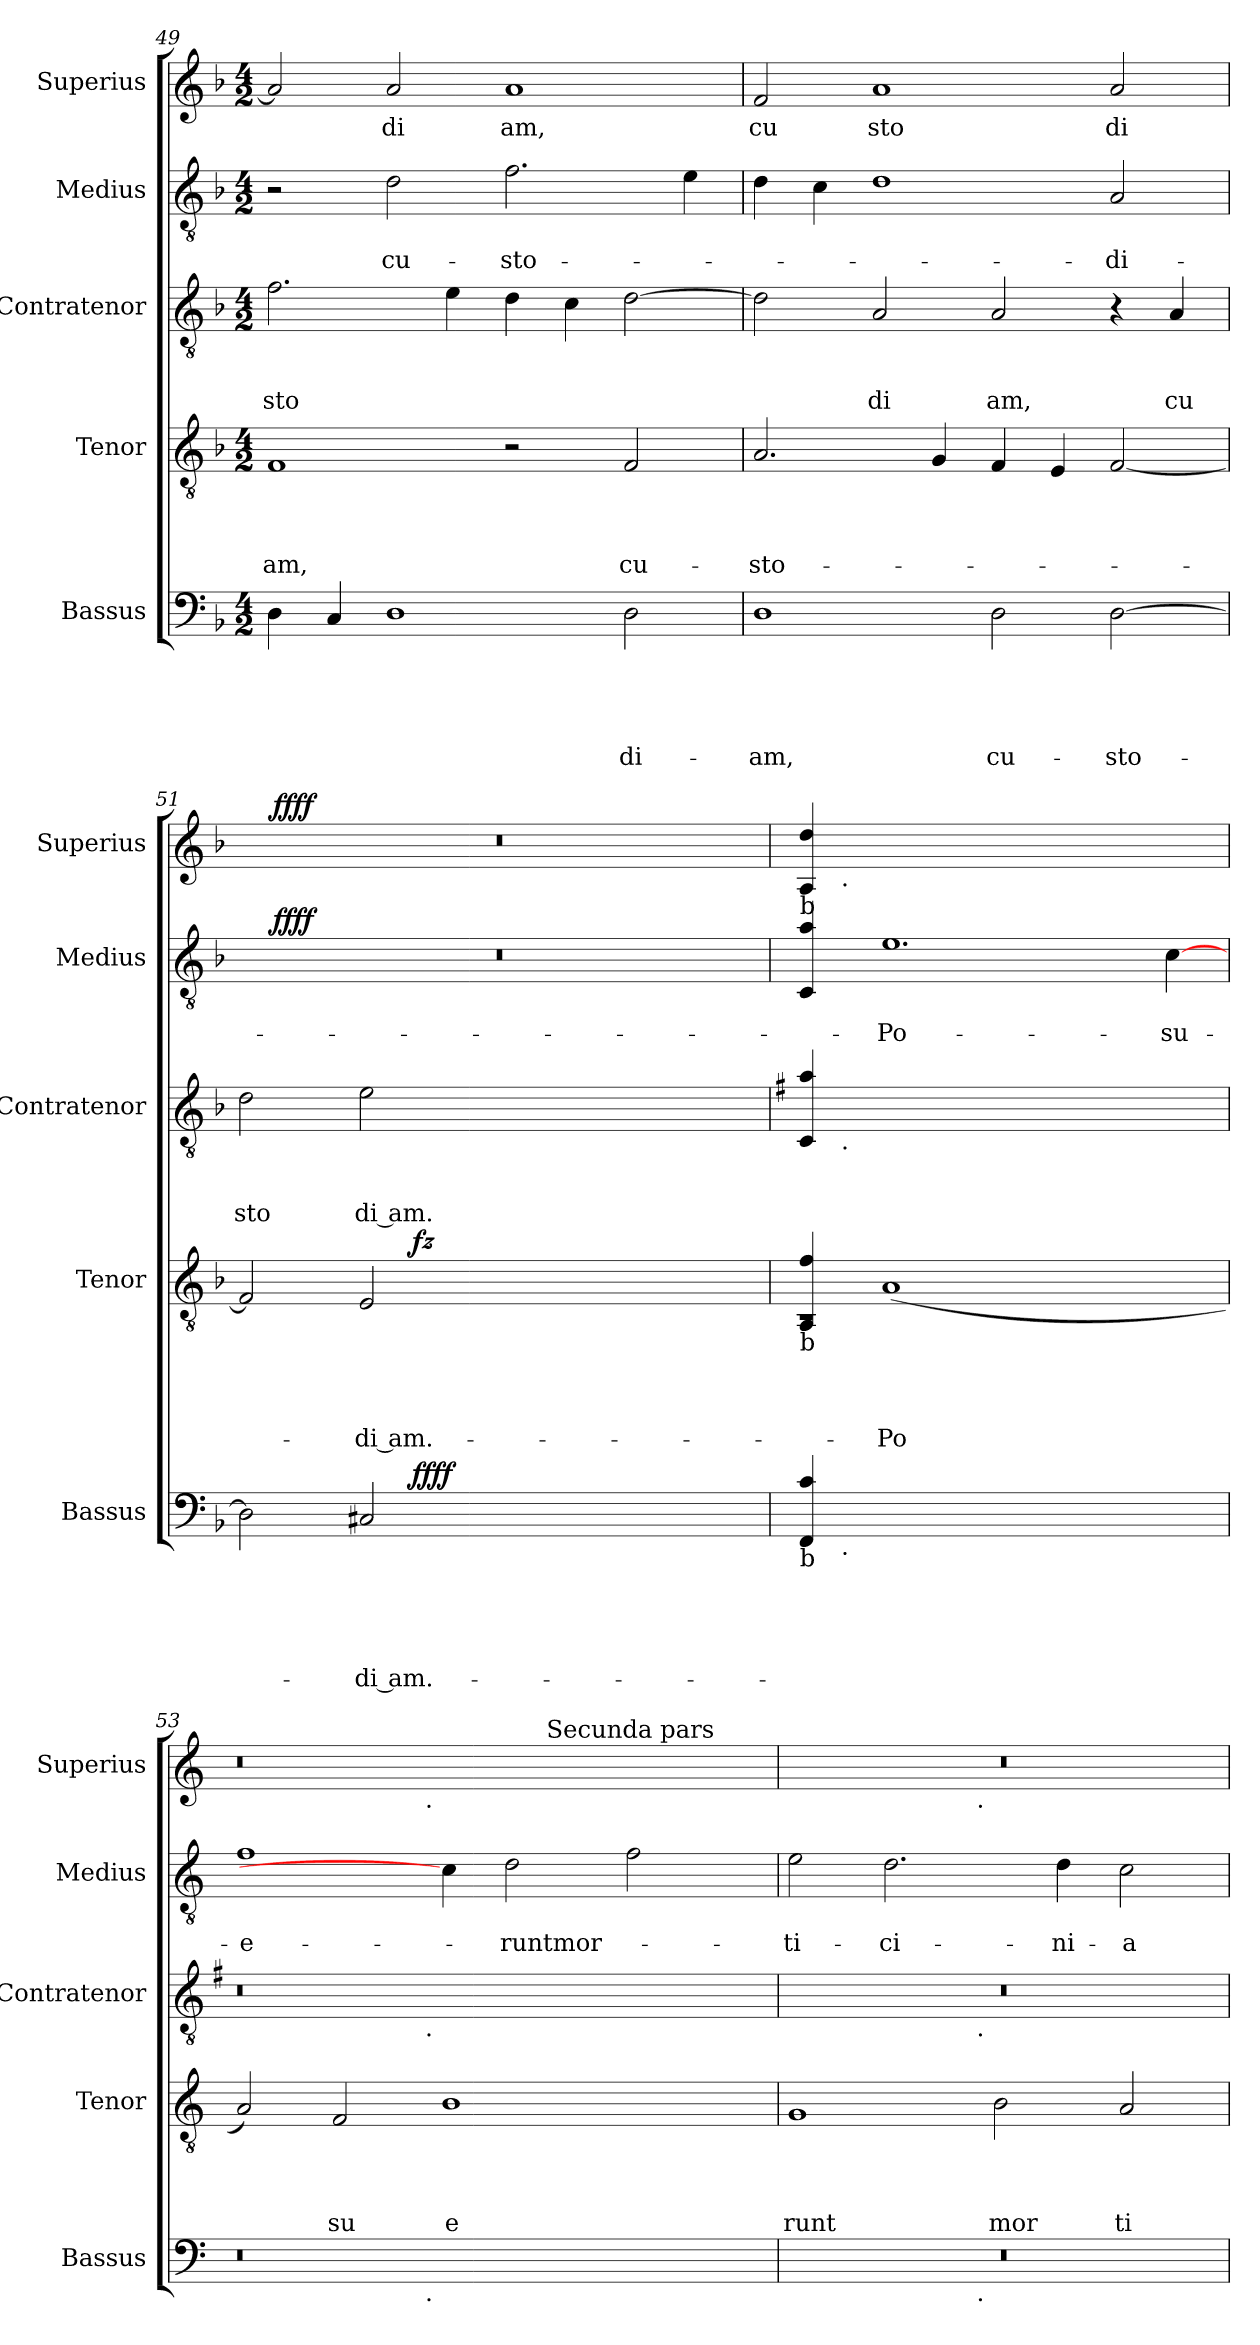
**kern	**text	**text	**text	**text	**text	**dynam	**kern	**text	**text	**text	**text	**dynam	**kern	**text	**text	**text	**kern	**text	**text	**dynam	**kern	**text	**dynam
*part5	*part5	*part5	*part5	*part5	*part5	*part5	*part4	*part4	*part4	*part4	*part4	*part4	*part3	*part3	*part3	*part3	*part2	*part2	*part2	*part2	*part1	*part1	*part1
*staff5	*staff5	*staff5	*staff5	*staff5	*staff5	*staff5	*staff4	*staff4	*staff4	*staff4	*staff4	*staff4	*staff3	*staff3	*staff3	*staff3	*staff2	*staff2	*staff2	*staff2	*staff1	*staff1	*staff1
*I"Bassus	*	*	*	*	*	*	*I"Tenor	*	*	*	*	*	*I"Contratenor	*	*	*	*I"Medius	*	*	*	*I"Superius	*	*
*I'Bassus	*	*	*	*	*	*	*I'Tenor	*	*	*	*	*	*I'Contratenor	*	*	*	*I'Medius	*	*	*	*I'Superius	*	*
*clefF4	*	*	*	*	*	*	*clefGv2	*	*	*	*	*	*clefGv2	*	*	*	*clefGv2	*	*	*	*clefG2	*	*
*k[b-]	*	*	*	*	*	*	*k[b-]	*	*	*	*	*	*k[b-]	*	*	*	*k[b-]	*	*	*	*k[b-]	*	*
*F:	*	*	*	*	*	*	*F:	*	*	*	*	*	*F:	*	*	*	*F:	*	*	*	*F:	*	*
*M4/2	*	*	*	*	*	*	*M4/2	*	*	*	*	*	*M4/2	*	*	*	*M4/2	*	*	*	*M4/2	*	*
=49	=49	=49	=49	=49	=49	=49	=49	=49	=49	=49	=49	=49	=49	=49	=49	=49	=49	=49	=49	=49	=49	=49	=49
!	!	!	!	!	!	!	!	!	!	!	!LO:LY:b	!	!	!	!	!LO:LY:b	!	!	!	!	!	!	!
4D\	.	.	.	.	.	.	1F	.	.	.	-am,	.	2.f\	.	.	sto	2r	.	.	.	2a/]	.	.
4C/	.	.	.	.	.	.	.	.	.	.	.	.	.	.	.	.	.	.	.	.	.	.	.
!	!	!	!	!	!	!	!	!	!	!	!	!	!	!	!	!	!	!	!LO:LY:b	!	!	!LO:LY:b	!
1D	.	.	.	.	.	.	.	.	.	.	.	.	.	.	.	.	2d\	.	cu-	.	2a/	di	.
.	.	.	.	.	.	.	.	.	.	.	.	.	4e\	.	.	.	.	.	.	.	.	.	.
!	!	!	!	!	!	!	!	!	!	!	!	!	!	!	!	!	!	!	!LO:LY:b	!	!	!LO:LY:b	!
.	.	.	.	.	.	.	2r	.	.	.	.	.	4d\	.	.	.	2.f\	.	-sto-	.	1a	am,	.
.	.	.	.	.	.	.	.	.	.	.	.	.	4c\	.	.	.	.	.	.	.	.	.	.
!	!	!	!	!	!LO:LY:b	!	!	!	!	!	!LO:LY:b	!	!	!	!	!	!	!	!	!	!	!	!
2D\	.	.	.	.	-di-	.	2F/	.	.	.	cu-	.	[>2d\	.	.	.	.	.	.	.	.	.	.
.	.	.	.	.	.	.	.	.	.	.	.	.	.	.	.	.	4e\	.	.	.	.	.	.
=50	=50	=50	=50	=50	=50	=50	=50	=50	=50	=50	=50	=50	=50	=50	=50	=50	=50	=50	=50	=50	=50	=50	=50
!	!	!	!	!	!LO:LY:b	!	!	!	!	!	!LO:LY:b	!	!	!	!	!	!	!	!	!	!	!LO:LY:b	!
1D	.	.	.	.	-am,	.	2.A/	.	.	.	-sto-	.	2d\]	.	.	.	4d\	.	.	.	2f/	cu	.
.	.	.	.	.	.	.	.	.	.	.	.	.	.	.	.	.	4c\	.	.	.	.	.	.
!	!	!	!	!	!	!	!	!	!	!	!	!	!	!	!	!LO:LY:b	!	!	!	!	!	!LO:LY:b	!
.	.	.	.	.	.	.	.	.	.	.	.	.	2A/	.	.	di	1d	.	.	.	1a	sto	.
.	.	.	.	.	.	.	4G/	.	.	.	.	.	.	.	.	.	.	.	.	.	.	.	.
!	!	!	!	!	!LO:LY:b	!	!	!	!	!	!	!	!	!	!	!LO:LY:b	!	!	!	!	!	!	!
2D\	.	.	.	.	cu-	.	4F/	.	.	.	.	.	2A/	.	.	am,	.	.	.	.	.	.	.
.	.	.	.	.	.	.	4E/	.	.	.	.	.	.	.	.	.	.	.	.	.	.	.	.
!	!	!	!	!	!LO:LY:b	!	!	!	!	!	!	!	!	!	!	!	!	!	!LO:LY:b	!	!	!LO:LY:b	!
[>2D\	.	.	.	.	-sto-	.	[<2F/	.	.	.	.	.	4r	.	.	.	2A/	.	-di-	.	2a/	di	.
!	!	!	!	!	!	!	!	!	!	!	!	!	!	!	!	!LO:LY:b	!	!	!	!	!	!	!
.	.	.	.	.	.	.	.	.	.	.	.	.	4A/	.	.	cu	.	.	.	.	.	.	.
=51	=51	=51	=51	=51	=51	=51	=51	=51	=51	=51	=51	=51	=51	=51	=51	=51	=51	=51	=51	=51	=51	=51	=51
!	!	!	!	!	!	!	!	!	!	!	!	!	!	!	!	!	!	!	!	!	!LO:TX:b:t=am.	!	!
!	!	!	!	!	!	!	!	!	!	!	!	!	!	!	!	!	!LO:TX:b:t=am.	!	!	!	!	!	!
!	!	!	!	!	!	!	!	!	!	!	!	!	!	!	!	!LO:LY:b	!	!	!	!	!	!	!
*^	*	*	*	*	*	*	*^	*	*	*	*	*	*	*	*	*	*^	*	*	*	*^	*	*
2D\]	2ryy	.	.	.	.	.	.	2F/]	2ryy	.	.	.	.	.	2d\	.	.	sto	0r	16.ryy	.	.	.	0r	16.ryy	.	.
!	!	!	!	!	!	!	!	!	!	!	!	!	!	!	!	!	!	!	!	!	!	!	!LO:DY:b	!	!	!	!LO:DY:b
.	.	.	.	.	.	.	.	.	.	.	.	.	.	.	.	.	.	.	.	1ryy	.	.	ffff	.	1ryy	.	ffff
!	!	!	!	!	!	!LO:LY:b	!	!	!	!	!	!	!LO:LY:b	!	!	!	!	!LO:LY:b	!	!	!	!	!	!	!	!	!
2C#X/	8.ryy	.	.	.	.	-di am.-	.	2E/	8.ryy	.	.	.	-di am.-	.	2e\	.	.	di am.	.	.	.	.	.	.	.	.	.
!	!	!	!	!	!	!	!LO:DY:b	!	!	!	!	!	!	!LO:DY:b	!	!	!	!	!	!	!	!	!	!	!	!	!
.	1ryy	.	.	.	.	.	ffff	.	1ryy	.	.	.	.	fz	.	.	.	.	.	.	.	.	.	.	.	.	.
1ryy	.	.	.	.	.	.	.	1ryy	.	.	.	.	.	.	1ryy	.	.	.	.	.	.	.	.	.	.	.	.
.	.	.	.	.	.	.	.	.	.	.	.	.	.	.	.	.	.	.	.	2ryy	.	.	.	.	2ryy	.	.
.	.	.	.	.	.	.	.	.	.	.	.	.	.	.	.	.	.	.	.	4ryy	.	.	.	.	4ryy	.	.
.	4ryy	.	.	.	.	.	.	.	4ryy	.	.	.	.	.	.	.	.	.	.	.	.	.	.	.	.	.	.
.	.	.	.	.	.	.	.	.	.	.	.	.	.	.	.	.	.	.	.	8ryy	.	.	.	.	8ryy	.	.
.	16ryy	.	.	.	.	.	.	.	16ryy	.	.	.	.	.	.	.	.	.	.	.	.	.	.	.	.	.	.
.	.	.	.	.	.	.	.	.	.	.	.	.	.	.	.	.	.	.	.	32ryy	.	.	.	.	32ryy	.	.
*	*	*	*	*	*	*	*	*	*	*	*	*	*	*	*	*	*	*	*v	*v	*	*	*	*	*	*	*
!!LO:LB:g=z	!!
=52!	=52!	=52!	=52!	=52!	=52!	=52!	=52!	=52!	=52!	=52!	=52!	=52!	=52!	=52!	=52!	=52!	=52!	=52!	=52!	=52!	=52!	=52!	=52!	=52!	=52!	=52!
*k[]	*	*	*	*	*	*	*	*k[]	*	*	*	*	*	*	*k[f#]	*	*	*	*k[]	*	*	*	*k[]	*	*	*
*C:	*	*	*	*	*	*	*	*C:	*	*	*	*	*	*	*G:	*	*	*	*C:	*	*	*	*C:	*	*	*
*	*	*	*	*	*	*	*	*	*	*	*	*	*	*	*	*	*	*	*^	*	*	*	*	*	*	*
!	!	!	!	!	!	!	!	!	!	!	!	!	!	!	!	!	!	!	!	!	!	!	!	!LO:TX:b:t=b	!	!	!
!	!	!	!	!	!	!	!	!	!	!	!	!	!	!	!	!	!	!	!LO:TX:b:t=b	!	!	!	!	!	!	!	!
!	!	!	!	!	!	!	!	!	!	!	!	!	!	!	!LO:TX:b:t=b	!	!	!	!	!	!	!	!	!	!	!	!
!	!	!	!	!	!	!	!	!LO:TX:b:t=b	!	!	!	!	!	!	!	!	!	!	!	!	!	!	!	!	!	!	!
!LO:TX:b:t=b	!	!	!	!	!	!	!	!	!	!	!	!	!	!	!	!	!	!	!	!	!	!	!	!	!	!	!
!	!	!	!	!	!	!	!	!	!LO:N:vis=1	!	!	!	!	!	!	!	!	!	!	!	!	!	!	!	!	!	!
*	*	*	*	*	*	*	*	*	*	*	*	*	*	*	*^	*	*	*	*v	*v	*	*	*	*	*	*	*
4FF/ 4c/	8ryy	.	.	.	.	.	.	4AA/ 4f/	4rC	.	.	.	.	.	4C/ 4a/	8ryy	.	.	.	4C/ 4a/	.	.	.	4A/ 4dd/	8ryy	.	.
!	!	!	!	!	!	!	!	!	!	!	!	!	!	!	!	!	!	!	!	!	!	!	!	!	!LO:TX:b:t=.	!	!
!	!	!	!	!	!	!	!	!	!	!	!	!	!	!	!	!LO:TX:b:t=.	!	!	!	!	!	!	!	!	!	!	!
!	!LO:TX:b:t=.	!	!	!	!	!	!	!	!	!	!	!	!	!	!	!	!	!	!	!	!	!	!	!	!	!	!
.	1...ryy	.	.	.	.	.	.	.	.	.	.	.	.	.	.	1...ryy	.	.	.	.	.	.	.	.	1...ryy	.	.
!	!	!	!	!	!	!	!	!	!	!	!	!	!LO:LY:b	!	!	!	!	!	!	!	!	!LO:LY:b	!	!	!	!	!
1..ryy	.	.	.	.	.	.	.	(<1A	2.ryy	.	.	.	-Po	.	1..ryy	.	.	.	.	1.e	.	-Po-	.	1..ryy	.	.	.
.	.	.	.	.	.	.	.	.	1ryy	.	.	.	.	.	.	.	.	.	.	.	.	.	.	.	.	.	.
.	.	.	.	.	.	.	.	2.ryy	.	.	.	.	.	.	.	.	.	.	.	.	.	.	.	.	.	.	.
!	!	!	!	!	!	!	!	!	!	!	!	!	!	!	!	!	!	!	!	!	!	!LO:LY:b	!	!	!	!	!
.	.	.	.	.	.	.	.	.	.	.	.	.	.	.	.	.	.	.	.	[4c\	.	-su-	.	.	.	.	.
*	*	*	*	*	*	*	*	*v	*v	*	*	*	*	*	*	*	*	*	*	*	*	*	*	*	*	*	*
=53	=53	=53	=53	=53	=53	=53	=53	=53	=53	=53	=53	=53	=53	=53	=53	=53	=53	=53	=53	=53	=53	=53	=53	=53	=53	=53
!	!	!	!	!	!	!	!	!	!	!	!	!	!	!	!	!	!	!	!	!	!LO:LY:b	!	!	!	!	!
*	*	*	*	*	*	*	*	*	*	*	*	*	*	*	*	*	*	*	*	*	*	*	*	*^	*	*
0r	2ryy	.	.	.	.	.	.	2A/)	.	.	.	.	.	0r	2ryy	.	.	.	1f	.	-e-	.	0r	2ryy	1ryy	.	.
!	!	!	!	!	!	!	!	!	!	!	!	!LO:LY:b	!	!	!	!	!	!	!	!	!	!	!	!	!	!	!
.	4...ryy	.	.	.	.	.	.	2F/	.	.	.	su	.	.	4...ryy	.	.	.	.	.	.	.	.	4...ryy	.	.	.
!	!	!	!	!	!	!	!	!	!	!	!	!	!	!	!	!	!	!	!	!	!	!	!	!LO:TX:b:t=.	!	!	!
!	!	!	!	!	!	!	!	!	!	!	!	!	!	!	!LO:TX:b:t=.	!	!	!	!	!	!	!	!	!	!	!	!
!	!LO:TX:b:t=.	!	!	!	!	!	!	!	!	!	!	!	!	!	!	!	!	!	!	!	!	!	!	!	!	!	!
.	1ryy	.	.	.	.	.	.	.	.	.	.	.	.	.	1ryy	.	.	.	.	.	.	.	.	1ryy	.	.	.
!	!	!	!	!	!	!	!	!	!	!	!	!LO:LY:b	!	!	!	!	!	!	!	!	!	!	!	!	!	!	!
.	.	.	.	.	.	.	.	1B	.	.	.	e	.	.	.	.	.	.	4c\]	.	.	.	.	.	4.ryy	.	.
!	!	!	!	!	!	!	!	!	!	!	!	!	!	!	!	!	!	!	!	!	!LO:LY:b	!	!	!	!	!	!
.	.	.	.	.	.	.	.	.	.	.	.	.	.	.	.	.	.	.	2d\	.	-runtmor-	.	.	.	.	.	.
!	!	!	!	!	!	!	!	!	!	!	!	!	!	!	!	!	!	!	!	!	!	!	!	!	!LO:TX:a:t=Secunda pars	!	!
.	.	.	.	.	.	.	.	.	.	.	.	.	.	.	.	.	.	.	.	.	.	.	.	.	2..ryy	.	.
.	.	.	.	.	.	.	.	.	.	.	.	.	.	.	.	.	.	.	2f\	.	.	.	.	.	.	.	.
.	4ryy	.	.	.	.	.	.	.	.	.	.	.	.	.	4ryy	.	.	.	.	.	.	.	.	4ryy	.	.	.
4ryy	.	.	.	.	.	.	.	4ryy	.	.	.	.	.	4ryy	.	.	.	.	.	.	.	.	4ryy	.	.	.	.
.	32ryy	.	.	.	.	.	.	.	.	.	.	.	.	.	32ryy	.	.	.	.	.	.	.	.	32ryy	.	.	.
=54	=54	=54	=54	=54	=54	=54	=54	=54	=54	=54	=54	=54	=54	=54	=54	=54	=54	=54	=54	=54	=54	=54	=54	=54	=54	=54	=54
!	!	!	!	!	!	!	!	!	!	!	!	!LO:LY:b	!	!	!	!	!	!	!	!	!LO:LY:b	!	!	!	!	!	!
*	*	*	*	*	*	*	*	*	*	*	*	*	*	*	*	*	*	*	*	*	*	*	*	*v	*v	*	*
0r	2ryy	.	.	.	.	.	.	1G	.	.	.	runt	.	0r	2ryy	.	.	.	2e\	.	-ti-	.	0r	2ryy	.	.
!	!	!	!	!	!	!	!	!	!	!	!	!	!	!	!	!	!	!	!	!	!LO:LY:b	!	!	!	!	!
.	4...ryy	.	.	.	.	.	.	.	.	.	.	.	.	.	4...ryy	.	.	.	2.d\	.	-ci-	.	.	4...ryy	.	.
!	!	!	!	!	!	!	!	!	!	!	!	!	!	!	!	!	!	!	!	!	!	!	!	!LO:TX:b:t=.	!	!
!	!	!	!	!	!	!	!	!	!	!	!	!	!	!	!LO:TX:b:t=.	!	!	!	!	!	!	!	!	!	!	!
!	!LO:TX:b:t=.	!	!	!	!	!	!	!	!	!	!	!	!	!	!	!	!	!	!	!	!	!	!	!	!	!
.	1ryy	.	.	.	.	.	.	.	.	.	.	.	.	.	1ryy	.	.	.	.	.	.	.	.	1ryy	.	.
!	!	!	!	!	!	!	!	!	!	!	!	!LO:LY:b	!	!	!	!	!	!	!	!	!	!	!	!	!	!
.	.	.	.	.	.	.	.	2B\	.	.	.	mor	.	.	.	.	.	.	.	.	.	.	.	.	.	.
!	!	!	!	!	!	!	!	!	!	!	!	!	!	!	!	!	!	!	!	!	!LO:LY:b	!	!	!	!	!
.	.	.	.	.	.	.	.	.	.	.	.	.	.	.	.	.	.	.	4d\	.	-ni-	.	.	.	.	.
!	!	!	!	!	!	!	!	!	!	!	!	!LO:LY:b	!	!	!	!	!	!	!	!	!LO:LY:b	!	!	!	!	!
.	.	.	.	.	.	.	.	2A/	.	.	.	ti	.	.	.	.	.	.	2c\	.	-a	.	.	.	.	.
.	32ryy	.	.	.	.	.	.	.	.	.	.	.	.	.	32ryy	.	.	.	.	.	.	.	.	32ryy	.	.
*v	*v	*	*	*	*	*	*	*	*	*	*	*	*	*v	*v	*	*	*	*	*	*	*	*v	*v	*	*
=	=	=	=	=	=	=	=	=	=	=	=	=	=	=	=	=	=	=	=	=	=	=	=
*-	*-	*-	*-	*-	*-	*-	*-	*-	*-	*-	*-	*-	*-	*-	*-	*-	*-	*-	*-	*-	*-	*-	*-
